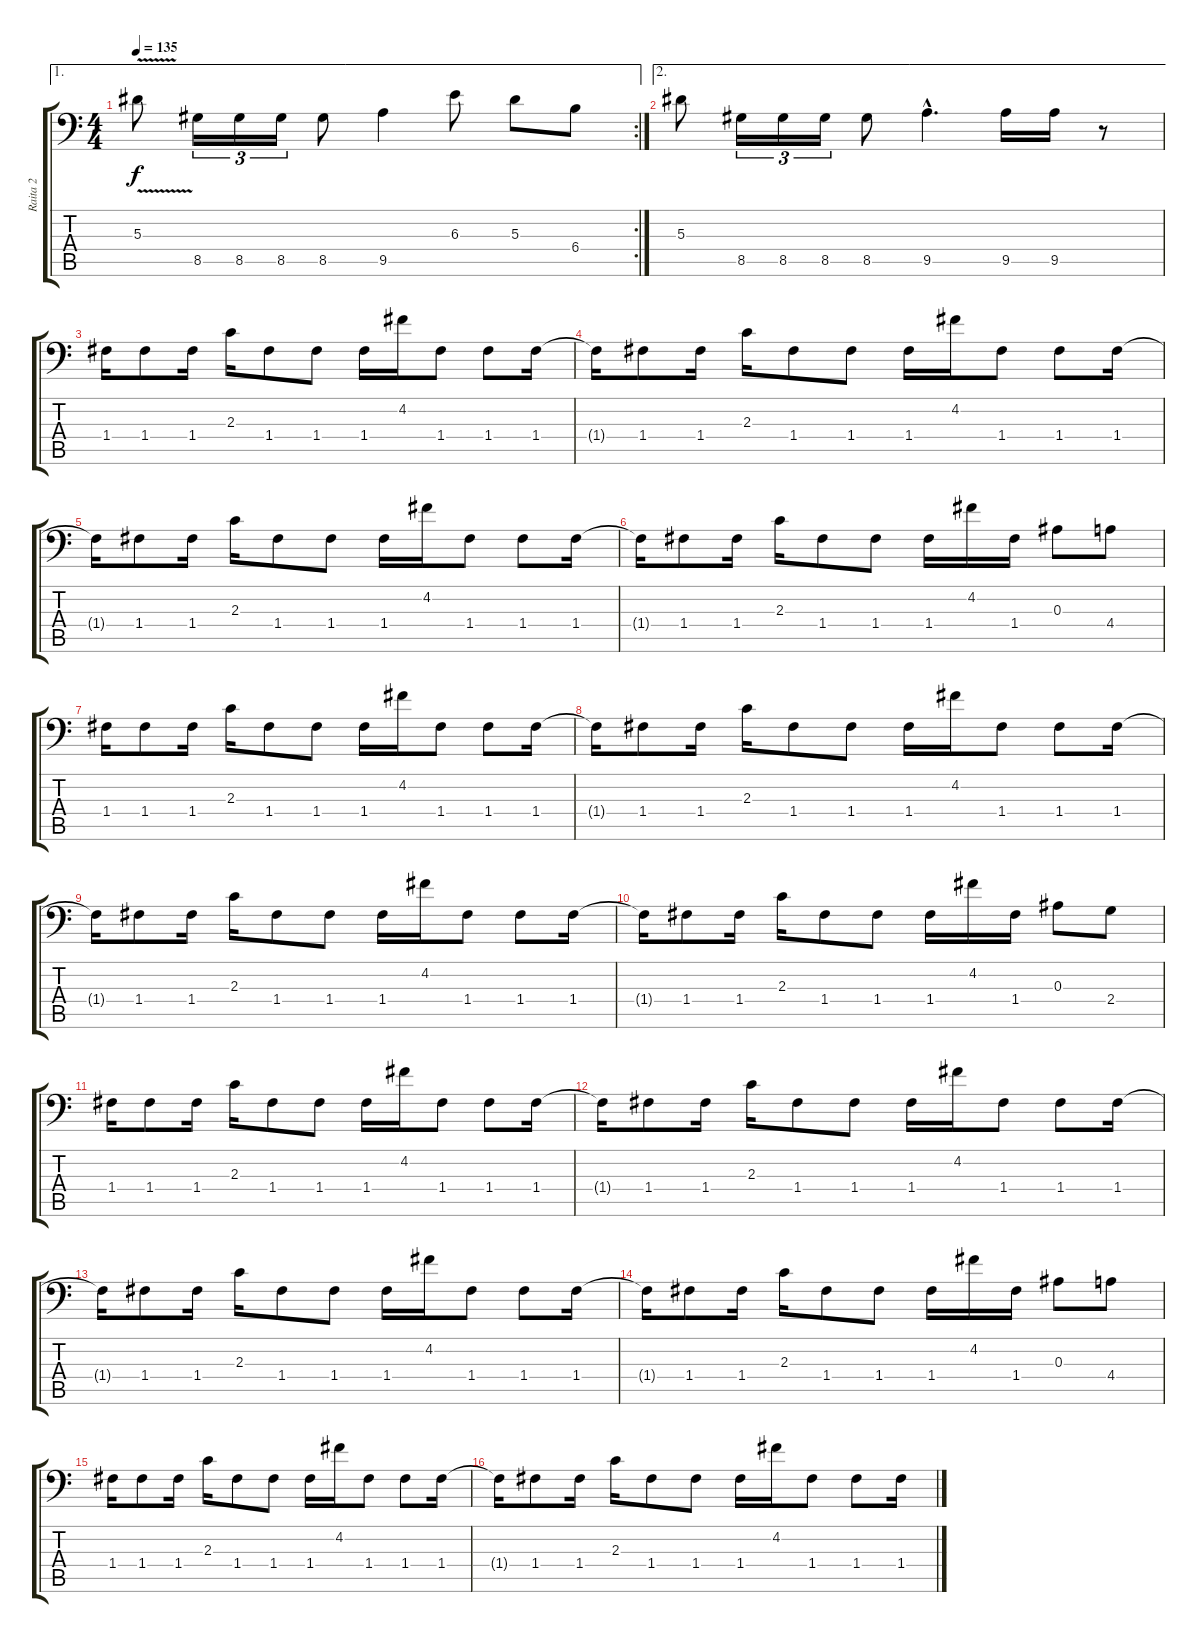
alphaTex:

\track ("Raita 2" "Raita 2") {instrument distortionguitar}
\staff {score tabs}
\tuning (G3 D3 Bb2 F2 C2 G1) {hide}
\ae 1
\rc 2
\ts (4 4)
\tempo 135
\clef f4
\ks c
5.3{v}.8{dy f} 8.5.16{tu (3 2)} 8.5.16{tu (3 2)} 8.5.16{tu (3 2)} 8.5.8 9.5.4 6.3.8 5.3.8 6.4.8 |
\ae 2
5.3.8 8.5.16{tu (3 2)} 8.5.16{tu (3 2)} 8.5.16{tu (3 2)} 8.5.8 9.5{hac}.4{d} 9.5.16 9.5.16 r.8 |
1.4.16 1.4.8 1.4.16 2.3.16 1.4.8 1.4.8 1.4.16 4.2.16 1.4.8 1.4.8 1.4.16 |
1.4{t}.16 1.4.8 1.4.16 2.3.16 1.4.8 1.4.8 1.4.16 4.2.16 1.4.8 1.4.8 1.4.16 |
1.4{t}.16 1.4.8 1.4.16 2.3.16 1.4.8 1.4.8 1.4.16 4.2.16 1.4.8 1.4.8 1.4.16 |
1.4{t}.16 1.4.8 1.4.16 2.3.16 1.4.8 1.4.8 1.4.16 4.2.16 1.4.16 0.3.8 4.4.8 |
1.4.16 1.4.8 1.4.16 2.3.16 1.4.8 1.4.8 1.4.16 4.2.16 1.4.8 1.4.8 1.4.16 |
1.4{t}.16 1.4.8 1.4.16 2.3.16 1.4.8 1.4.8 1.4.16 4.2.16 1.4.8 1.4.8 1.4.16 |
1.4{t}.16 1.4.8 1.4.16 2.3.16 1.4.8 1.4.8 1.4.16 4.2.16 1.4.8 1.4.8 1.4.16 |
1.4{t}.16 1.4.8 1.4.16 2.3.16 1.4.8 1.4.8 1.4.16 4.2.16 1.4.16 0.3.8 2.4.8 |
1.4.16 1.4.8 1.4.16 2.3.16 1.4.8 1.4.8 1.4.16 4.2.16 1.4.8 1.4.8 1.4.16 |
1.4{t}.16 1.4.8 1.4.16 2.3.16 1.4.8 1.4.8 1.4.16 4.2.16 1.4.8 1.4.8 1.4.16 |
1.4{t}.16 1.4.8 1.4.16 2.3.16 1.4.8 1.4.8 1.4.16 4.2.16 1.4.8 1.4.8 1.4.16 |
1.4{t}.16 1.4.8 1.4.16 2.3.16 1.4.8 1.4.8 1.4.16 4.2.16 1.4.16 0.3.8 4.4.8 |
1.4.16 1.4.8 1.4.16 2.3.16 1.4.8 1.4.8 1.4.16 4.2.16 1.4.8 1.4.8 1.4.16 |
1.4{t}.16 1.4.8 1.4.16 2.3.16 1.4.8 1.4.8 1.4.16 4.2.16 1.4.8 1.4.8 1.4.16
